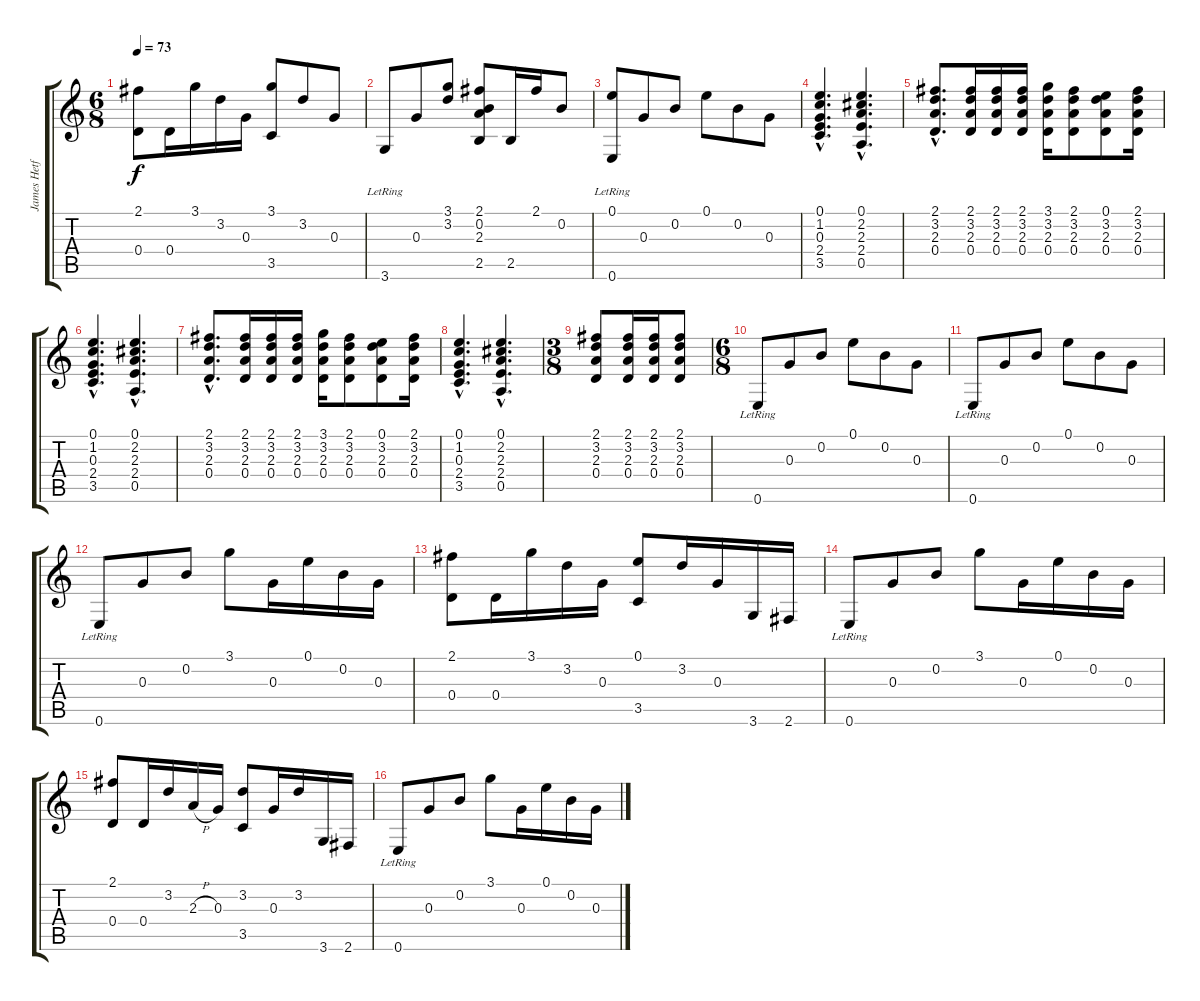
\track ("James Hetfield (clean)" "James Hetf") {instrument electricguitarclean}
\staff {score tabs}
\tuning (E4 B3 G3 D3 A2 E2) {hide}
\ts (6 8)
\tempo 73
\clef g2
\ks c
(2.1 0.4).8{dy f} 0.4.16 3.1.16 3.2.16 0.3.16 (3.1 3.5).8 3.2.8 0.3.8 |
3.6{lr}.8 0.3.8 (3.1 3.2).8 (2.1 0.2 2.3 2.5).8 2.5.16 2.1.16 0.2.8 |
(0.1 0.6{lr}).8 0.3.8 0.2.8 0.1.8 0.2.8 0.3.8 |
(0.1{hac} 1.2{hac} 0.3{hac} 2.4{hac} 3.5{hac}).4{d} (0.1{hac} 2.2{hac} 2.3{hac} 2.4{hac} 0.5{hac}).4{d} |
(2.1{hac} 3.2{hac} 2.3{hac} 0.4{hac}).8{d} (2.1 3.2 2.3 0.4).16 (2.1 3.2 2.3 0.4).16 (2.1 3.2 2.3 0.4).16 (3.1 3.2 2.3 0.4).16 (2.1 3.2 2.3 0.4).8 (0.1 3.2 2.3 0.4).8 (2.1 3.2 2.3 0.4).16 |
(0.1{hac} 1.2{hac} 0.3{hac} 2.4{hac} 3.5{hac}).4{d} (0.1{hac} 2.2{hac} 2.3{hac} 2.4{hac} 0.5{hac}).4{d} |
(2.1{hac} 3.2{hac} 2.3{hac} 0.4{hac}).8{d} (2.1 3.2 2.3 0.4).16 (2.1 3.2 2.3 0.4).16 (2.1 3.2 2.3 0.4).16 (3.1 3.2 2.3 0.4).16 (2.1 3.2 2.3 0.4).8 (0.1 3.2 2.3 0.4).8 (2.1 3.2 2.3 0.4).16 |
(0.1{hac} 1.2{hac} 0.3{hac} 2.4{hac} 3.5{hac}).4{d} (0.1{hac} 2.2{hac} 2.3{hac} 2.4{hac} 0.5{hac}).4{d} |
\ts (3 8)
(2.1 3.2 2.3 0.4).8 (2.1 3.2 2.3 0.4).16 (2.1 3.2 2.3 0.4).16 (2.1 3.2 2.3 0.4).8 |
\ts (6 8)
0.6{lr}.8 0.3.8 0.2.8 0.1.8 0.2.8 0.3.8 |
0.6{lr}.8 0.3.8 0.2.8 0.1.8 0.2.8 0.3.8 |
0.6{lr}.8 0.3.8 0.2.8 3.1.8 0.3.16 0.1.16 0.2.16 0.3.16 |
(2.1 0.4).8 0.4.16 3.1.16 3.2.16 0.3.16 (0.1 3.5).8 3.2.16 0.3.16 3.6.16 2.6.16 |
0.6{lr}.8 0.3.8 0.2.8 3.1.8 0.3.16 0.1.16 0.2.16 0.3.16 |
(2.1 0.4).8 0.4.16 3.2.16 2.3{h}.16 0.3.16 (3.2 3.5).8 0.3.16 3.2.16 3.6.16 2.6.16 |
0.6{lr}.8 0.3.8 0.2.8 3.1.8 0.3.16 0.1.16 0.2.16 0.3.16
